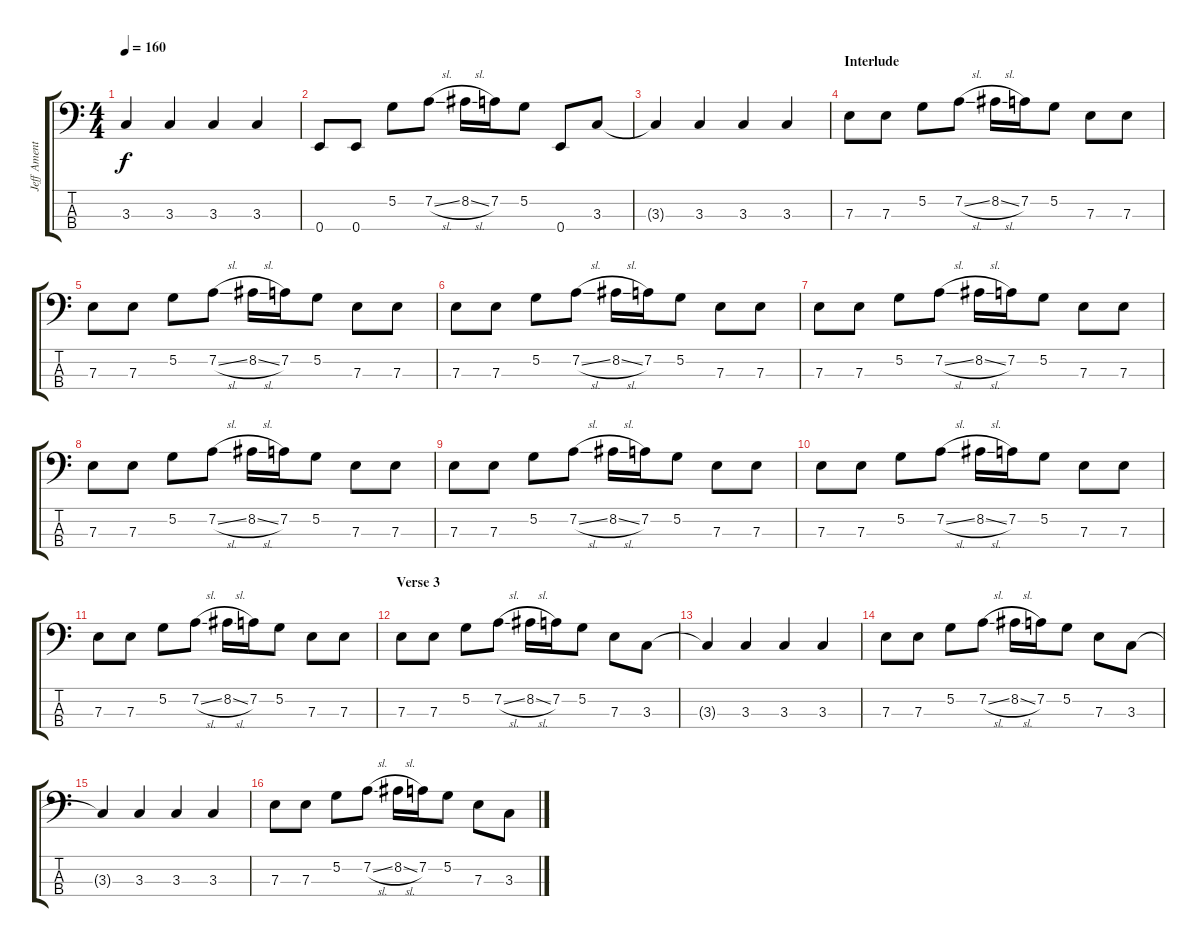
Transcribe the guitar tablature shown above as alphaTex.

\track ("Jeff Ament" "Jeff Ament") {instrument fretlessbass}
\staff {score tabs}
\tuning (G2 D2 A1 E1) {hide}
\ts (4 4)
\tempo 160
\clef f4
\ks c
3.3{t}.4{dy f} 3.3.4 3.3.4 3.3.4 |
0.4.8 0.4.8 5.2.8 7.2{sl}.8 8.2{sl}.16 7.2.16 5.2.8 0.4.8 3.3.8 |
3.3{t}.4 3.3.4 3.3.4 3.3.4 |
\section ("" "Interlude")
7.3.8 7.3.8 5.2.8 7.2{sl}.8 8.2{sl}.16 7.2.16 5.2.8 7.3.8 7.3.8 |
7.3.8 7.3.8 5.2.8 7.2{sl}.8 8.2{sl}.16 7.2.16 5.2.8 7.3.8 7.3.8 |
7.3.8 7.3.8 5.2.8 7.2{sl}.8 8.2{sl}.16 7.2.16 5.2.8 7.3.8 7.3.8 |
7.3.8 7.3.8 5.2.8 7.2{sl}.8 8.2{sl}.16 7.2.16 5.2.8 7.3.8 7.3.8 |
7.3.8 7.3.8 5.2.8 7.2{sl}.8 8.2{sl}.16 7.2.16 5.2.8 7.3.8 7.3.8 |
7.3.8 7.3.8 5.2.8 7.2{sl}.8 8.2{sl}.16 7.2.16 5.2.8 7.3.8 7.3.8 |
7.3.8 7.3.8 5.2.8 7.2{sl}.8 8.2{sl}.16 7.2.16 5.2.8 7.3.8 7.3.8 |
7.3.8 7.3.8 5.2.8 7.2{sl}.8 8.2{sl}.16 7.2.16 5.2.8 7.3.8 7.3.8 |
\section ("" "Verse 3")
7.3.8 7.3.8 5.2.8 7.2{sl}.8 8.2{sl}.16 7.2.16 5.2.8 7.3.8 3.3.8 |
3.3{t}.4 3.3.4 3.3.4 3.3.4 |
7.3.8 7.3.8 5.2.8 7.2{sl}.8 8.2{sl}.16 7.2.16 5.2.8 7.3.8 3.3.8 |
3.3{t}.4 3.3.4 3.3.4 3.3.4 |
7.3.8 7.3.8 5.2.8 7.2{sl}.8 8.2{sl}.16 7.2.16 5.2.8 7.3.8 3.3.8
